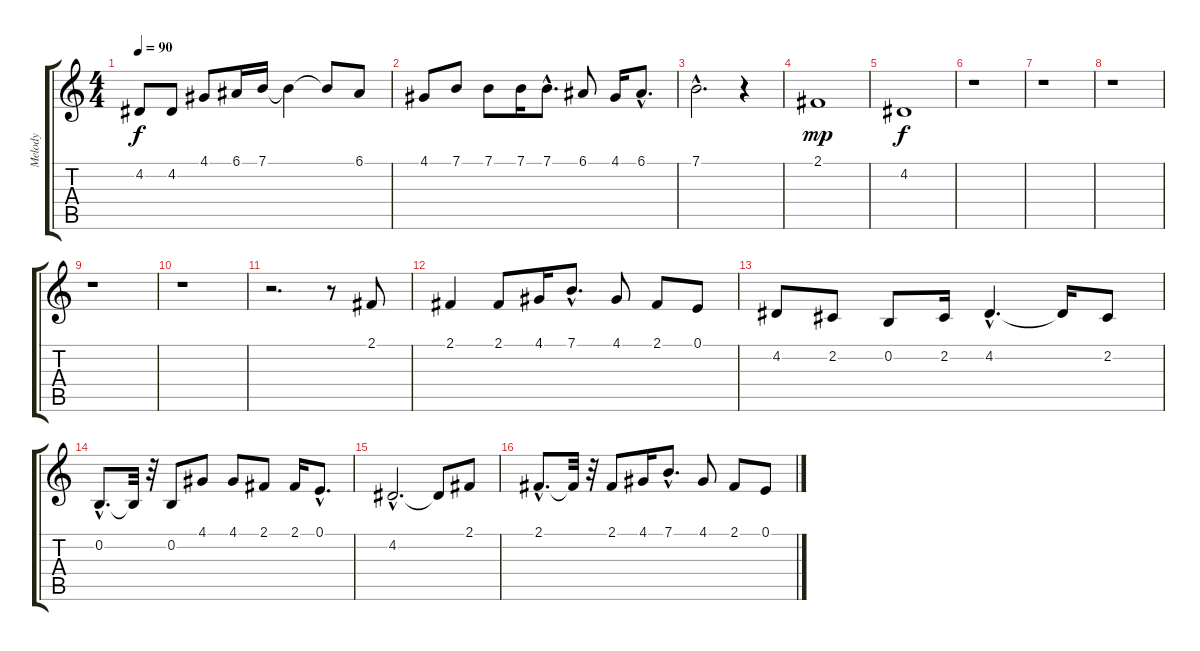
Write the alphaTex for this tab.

\track ("Melody" "Melody") {instrument panflute}
\staff {score tabs}
\tuning (E4 B3 G3 D3 A2 E2) {hide}
\ts (4 4)
\tempo 90
\clef g2
\ks c
4.2.8{dy f} 4.2.8 4.1.8 6.1.16 7.1.16 7.1{t}.4 7.1{t}.8 6.1.8 |
4.1.8 7.1.8 7.1.8 7.1.16 7.1{hac}.8{d} 6.1.8 4.1.16 6.1{hac}.8{d} |
7.1{hac}.2{d} r.4 |
2.1.1{dy mp} |
4.2.1{dy f} |
r.1 |
r.1 |
r.1 |
r.1 |
r.1 |
r.2{d} r.8 2.1.8 |
2.1.4 2.1.8 4.1.16 7.1{hac}.8{d} 4.1.8 2.1.8 0.1.8 |
4.2.8 2.2.8 0.2.8 2.2.16 4.2{hac}.4{d} 4.2{t}.16 2.2.8 |
0.2{hac}.8{d} 0.2{t}.32 r.32 0.2.8 4.1.8 4.1.8 2.1.8 2.1.16 0.1{hac}.8{d} |
4.2{hac}.2{d} 4.2{t}.8 2.1.8 |
2.1{hac}.8{d} 2.1{t}.32 r.32 2.1.8 4.1.16 7.1{hac}.8{d} 4.1.8 2.1.8 0.1.8
